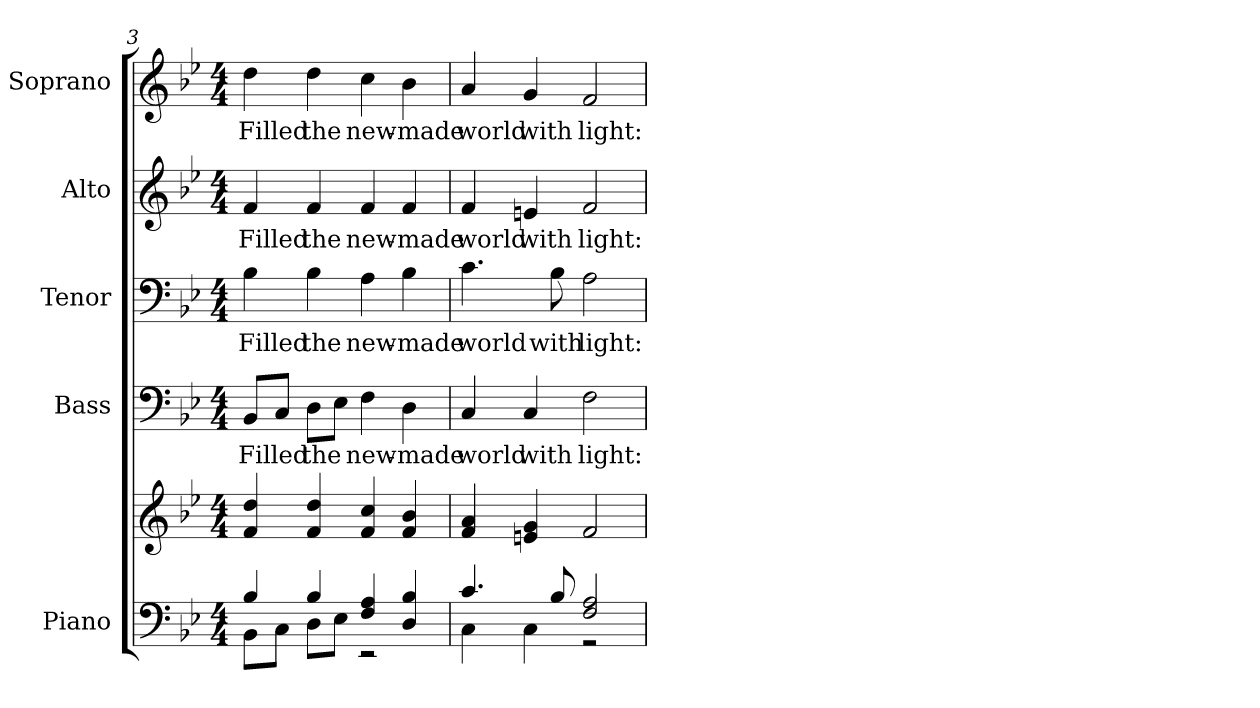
**kern	**kern	**kern	**text	**kern	**text	**kern	**text	**kern	**text
*part5	*part5	*part4	*part4	*part3	*part3	*part2	*part2	*part1	*part1
*staff6	*staff5	*staff4	*staff4	*staff3	*staff3	*staff2	*staff2	*staff1	*staff1
*I"Piano	*	*I"Bass	*	*I"Tenor	*	*I"Alto	*	*I"Soprano	*
*I'Pno.	*	*I'B.	*	*I'T.	*	*I'A.	*	*I'S.	*
!!LO:PB:g=z
*clefF4	*clefG2	*clefF4	*	*clefF4	*	*clefG2	*	*clefG2	*
*k[b-e-]	*k[b-e-]	*k[b-e-]	*	*k[b-e-]	*	*k[b-e-]	*	*k[b-e-]	*
*B-:	*B-:	*B-:	*	*B-:	*	*B-:	*	*B-:	*
*M4/4	*M4/4	*M4/4	*	*M4/4	*	*M4/4	*	*M4/4	*
=3	=3	=3	=3	=3	=3	=3	=3	=3	=3
*^	*	*	*	*	*	*	*	*	*
!	!	!	!	!LO:LY:b:color=#000000	!	!	!	!	!	!
!	!	!	!	!	!	!LO:LY:b:color=#000000	!	!	!	!
!	!	!	!	!	!	!	!	!LO:LY:b:color=#000000	!	!
!	!	!	!	!	!	!	!	!	!	!LO:LY:b:color=#000000
4B-i/	8BB-i\L	4fi/ 4ddi	8BB-i/L	Filled	4B-i\	Filled	4fi/	Filled	4ddi\	Filled
.	8Ci\J	.	8Ci/J	.	.	.	.	.	.	.
!	!	!	!	!LO:LY:b:color=#000000	!	!	!	!	!	!
!	!	!	!	!	!	!LO:LY:b:color=#000000	!	!	!	!
!	!	!	!	!	!	!	!	!LO:LY:b:color=#000000	!	!
!	!	!	!	!	!	!	!	!	!	!LO:LY:b:color=#000000
4B-i/	8Di\L	4fi/ 4ddi	8Di\L	the	4B-i\	the	4fi/	the	4ddi\	the
.	8E-i\J	.	8E-i\J	.	.	.	.	.	.	.
!	!	!	!	!LO:LY:b:color=#000000	!	!	!	!	!	!
!	!	!	!	!	!	!LO:LY:b:color=#000000	!	!	!	!
!	!	!	!	!	!	!	!	!LO:LY:b:color=#000000	!	!
!	!	!	!	!	!	!	!	!	!	!LO:LY:b:color=#000000
4Fi/ 4Ai	2r	4fi/ 4cci	4Fi\	new-	4Ai\	new-	4fi/	new-	4cci\	new-
!	!	!	!	!LO:LY:b:color=#000000	!	!	!	!	!	!
!	!	!	!	!	!	!LO:LY:b:color=#000000	!	!	!	!
!	!	!	!	!	!	!	!	!LO:LY:b:color=#000000	!	!
!	!	!	!	!	!	!	!	!	!	!LO:LY:b:color=#000000
4Di/ 4B-i	.	4fi/ 4b-i	4Di\	-made	4B-i\	-made	4fi/	-made	4b-i\	-made
=4	=4	=4	=4	=4	=4	=4	=4	=4	=4	=4
!	!	!	!	!LO:LY:b:color=#000000	!	!	!	!	!	!
!	!	!	!	!	!	!LO:LY:b:color=#000000	!	!	!	!
!	!	!	!	!	!	!	!	!LO:LY:b:color=#000000	!	!
!	!	!	!	!	!	!	!	!	!	!LO:LY:b:color=#000000
4.ci/	4Ci\	4fi/ 4ai	4Ci/	world	4.ci\	world	4fi/	world	4ai/	world
!	!	!	!	!LO:LY:b:color=#000000	!	!	!	!	!	!
!	!	!	!	!	!	!	!	!LO:LY:b:color=#000000	!	!
!	!	!	!	!	!	!	!	!	!	!LO:LY:b:color=#000000
.	4Ci\	4eni/ 4gi	4Ci/	with	.	.	4eni/	with	4gi/	with
!	!	!	!	!	!	!LO:LY:b:color=#000000	!	!	!	!
8B-i/	.	.	.	.	8B-i\	with	.	.	.	.
!	!	!	!	!LO:LY:b:color=#000000	!	!	!	!	!	!
!	!	!	!	!	!	!LO:LY:b:color=#000000	!	!	!	!
!	!	!	!	!	!	!	!	!LO:LY:b:color=#000000	!	!
!	!	!	!	!	!	!	!	!	!	!LO:LY:b:color=#000000
2Fi/ 2Ai	2r	2fi/	2Fi\	light:	2Ai\	light:	2fi/	light:	2fi/	light:
*v	*v	*	*	*	*	*	*	*	*	*
=	=	=	=	=	=	=	=	=	=
*-	*-	*-	*-	*-	*-	*-	*-	*-	*-
